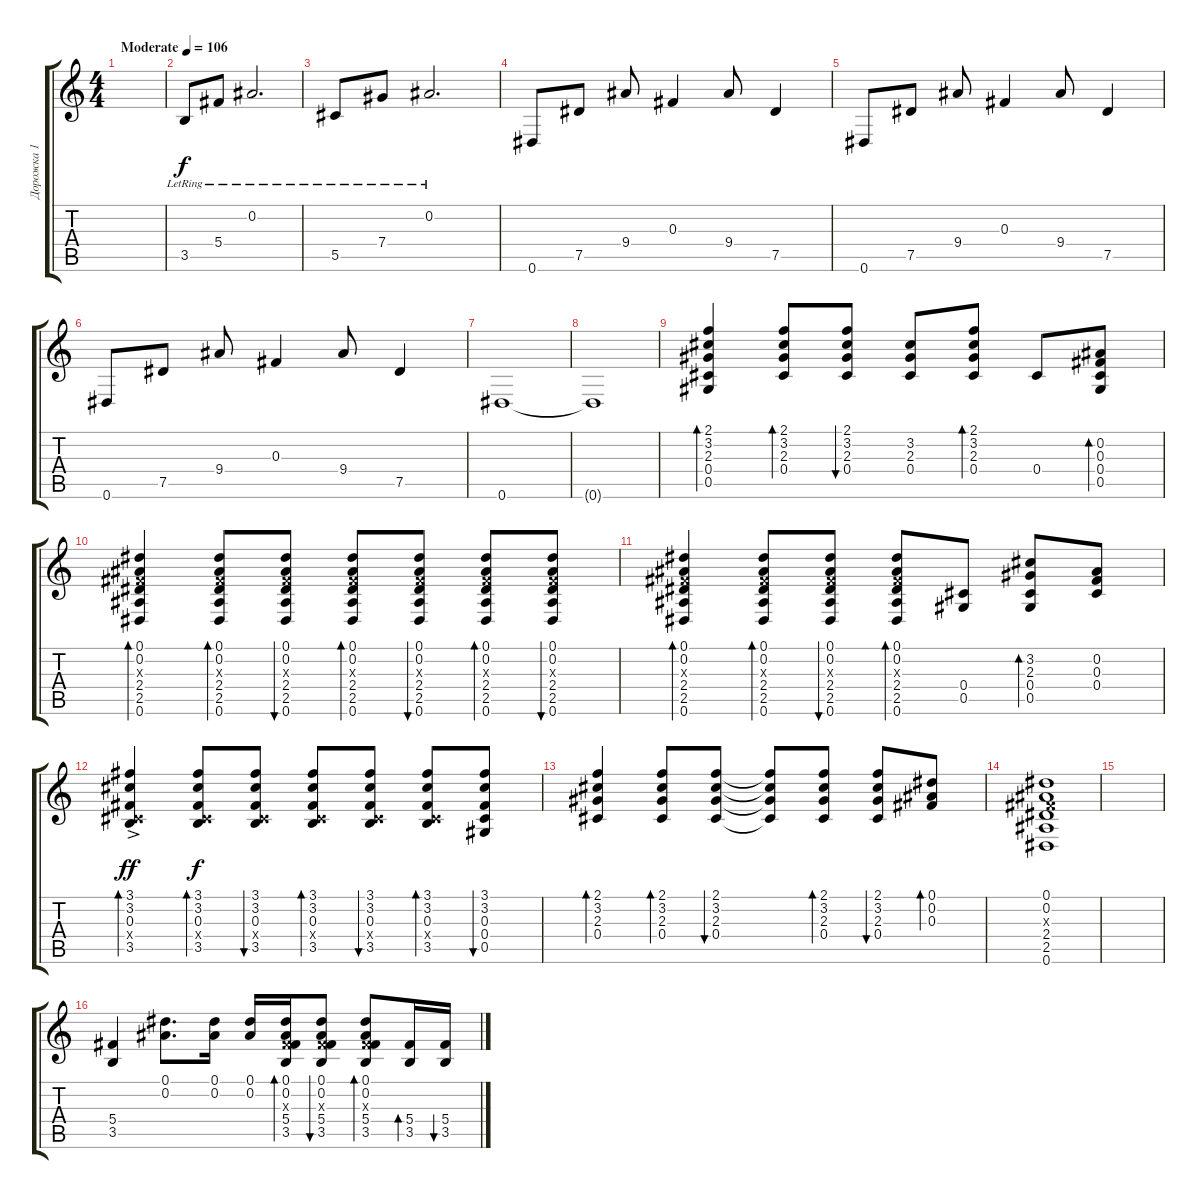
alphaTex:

\track ("Дорожка 1" "Дорожка 1") {instrument acousticguitarsteel}
\staff {score tabs}
\tuning (Eb4 Bb3 Gb3 Db3 Ab2 Eb2) {hide}
\ts (4 4)
\tempo (106 "Moderate")
\clef g2
\ks c
|
3.5{lr}.8 5.4{lr}.8 0.2{lr}.2{d} |
5.5{lr}.8 7.4{lr}.8 0.2{lr}.2{d} |
0.6.8 7.5.8 9.4.8 0.3.4 9.4.8 7.5.4 |
0.6.8 7.5.8 9.4.8 0.3.4 9.4.8 7.5.4 |
0.6.8 7.5.8 9.4.8 0.3.4 9.4.8 7.5.4 |
0.6.1 |
0.6{t}.1 |
(2.1 3.2 2.3 0.4 0.5).4{bd 30} (2.1 3.2 2.3 0.4).8{bd 30} (2.1 3.2 2.3 0.4).8{bu 30} (3.2 2.3 0.4).8 (2.1 3.2 2.3 0.4).8{bd 30} 0.4.8 (0.2 0.3 0.4 0.5).8{bd 30} |
(0.1 0.2 0.3{x} 2.4 2.5 0.6).4{bd 30} (0.1 0.2 0.3{x} 2.4 2.5 0.6).8{bd 30} (0.1 0.2 0.3{x} 2.4 2.5 0.6).8{bu 30} (0.1 0.2 0.3{x} 2.4 2.5 0.6).8{bd 30} (0.1 0.2 0.3{x} 2.4 2.5 0.6).8{bu 30} (0.1 0.2 0.3{x} 2.4 2.5 0.6).8{bd 30} (0.1 0.2 0.3{x} 2.4 2.5 0.6).8{bu 30} |
(0.1 0.2 0.3{x} 2.4 2.5 0.6).4{bd 30} (0.1 0.2 0.3{x} 2.4 2.5 0.6).8{bd 30} (0.1 0.2 0.3{x} 2.4 2.5 0.6).8{bu 30} (0.1 0.2 0.3{x} 2.4 2.5 0.6).8{bd 30} (0.4 0.5).8 (3.2 2.3 0.4 0.5).8{bd 60} (0.2 0.3 0.4).8 |
(3.1 3.2 0.3{ac} 0.4{x} 3.5).4{bd 60 dy ff} (3.1 3.2 0.3 0.4{x} 3.5).8{bd 30 dy f} (3.1 3.2 0.3 0.4{x} 3.5).8{bu 30} (3.1 3.2 0.3 0.4{x} 3.5).8{bd 30} (3.1 3.2 0.3 0.4{x} 3.5).8{bu 30} (3.1 3.2 0.3 0.4{x} 3.5).8{bd 30} (3.1 3.2 0.3 0.4 0.5).8{bu 30} |
(2.1 3.2 2.3 0.4).4{bd 60} (2.1 3.2 2.3 0.4).8{bd 30} (2.1 3.2 2.3 0.4).8{bu 60} (2.1{t} 3.2{t} 2.3{t} 0.4{t}).8 (2.1 3.2 2.3 0.4).8{bd 30} (2.1 3.2 2.3 0.4).8{bu 30} (0.1 0.2 0.3).8{bd 30} |
(0.1 0.2 0.3{x} 2.4 2.5 0.6).1 |
|
(5.4 3.5).4 (0.1 0.2).8{d} (0.1 0.2).16 (0.1 0.2).16 (0.1 0.2 0.3{x} 5.4 3.5).16{bd 60} (0.1 0.2 0.3{x} 5.4 3.5).8{bu 60} (0.1 0.2 0.3{x} 5.4 3.5).8{bd 60} (5.4 3.5).16{bd 60} (5.4 3.5).16{bu 60}
